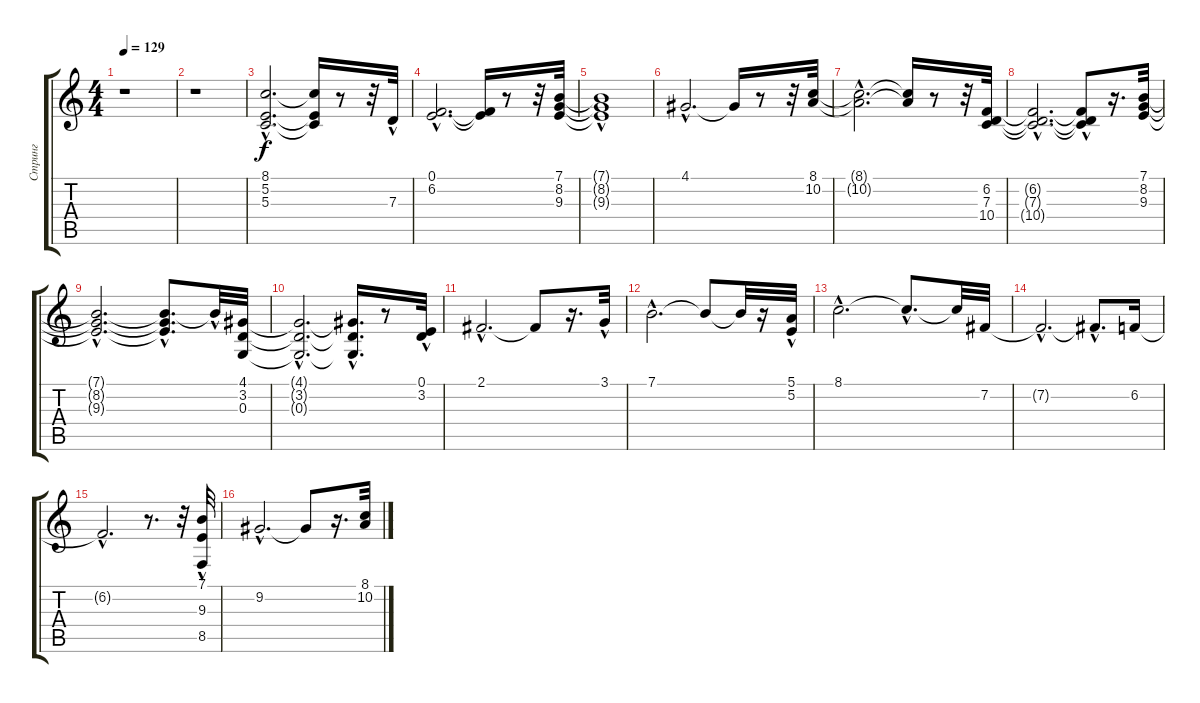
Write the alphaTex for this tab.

\track ("Стринг" "Стринг") {instrument synthvoice}
\staff {score tabs}
\tuning (E4 B3 G3 D3 A2 E2) {hide}
\ts (4 4)
\tempo 129
\clef g2
\ks c
r.1{dy f} |
r.1 |
(8.1{hac} 5.2{hac} 5.3{hac}).2{d} (8.1{t} 5.2{t} 5.3{t}).16 r.8 r.32 7.3{hac}.32 |
(0.1{hac} 6.2{hac}).2{d} (0.1{t} 6.2{t}).16 r.8 r.32 (7.1 8.2 9.3).32 |
(7.1{t} 8.2{hac t} 9.3{t}).1 |
4.1{hac}.2{d} 4.1{t}.16 r.8 r.32 (8.1 10.2).32 |
(8.1{hac t} 10.2{hac t}).2{d} (8.1{t} 10.2{t}).16 r.8 r.32 (6.2 7.3 10.4).32 |
(6.2{hac t} 7.3{hac t} 10.4{hac t}).2{d} (6.2{t} 7.3{t} 10.4{hac t}).8 r.16{d} (7.1 8.2 9.3).32 |
(7.1{hac t} 8.2{hac t} 9.3{hac t}).2{d} (7.1{hac t} 8.2{t} 9.3{hac t}).8{d} 7.1{hac t}.32 (4.1 3.2 0.3).32 |
(4.1{hac t} 3.2{hac t} 0.3{hac t}).2{d} (4.1{t} 3.2{hac t} 0.3{t}).16{d} r.8 (0.1{hac} 3.2).32 |
2.1{hac}.2{d} 2.1{t}.8 r.16{d} 3.1{hac}.32 |
7.1{hac}.2{d} 7.1{t}.8 7.1{t}.32 r.16 (5.1 5.2{hac}).32 |
8.1{hac}.2{d} 8.1{hac t}.8{d} 8.1{t}.32 7.2.32 |
7.2{hac t}.2{d} 7.2{hac t}.8{d} 6.2.16 |
6.2{hac t}.2{d} r.8{d} r.32 (7.1{hac} 9.3 8.5{hac}).32 |
9.2{hac}.2{d} 9.2{t}.8 r.16{d} (8.1 10.2).32
